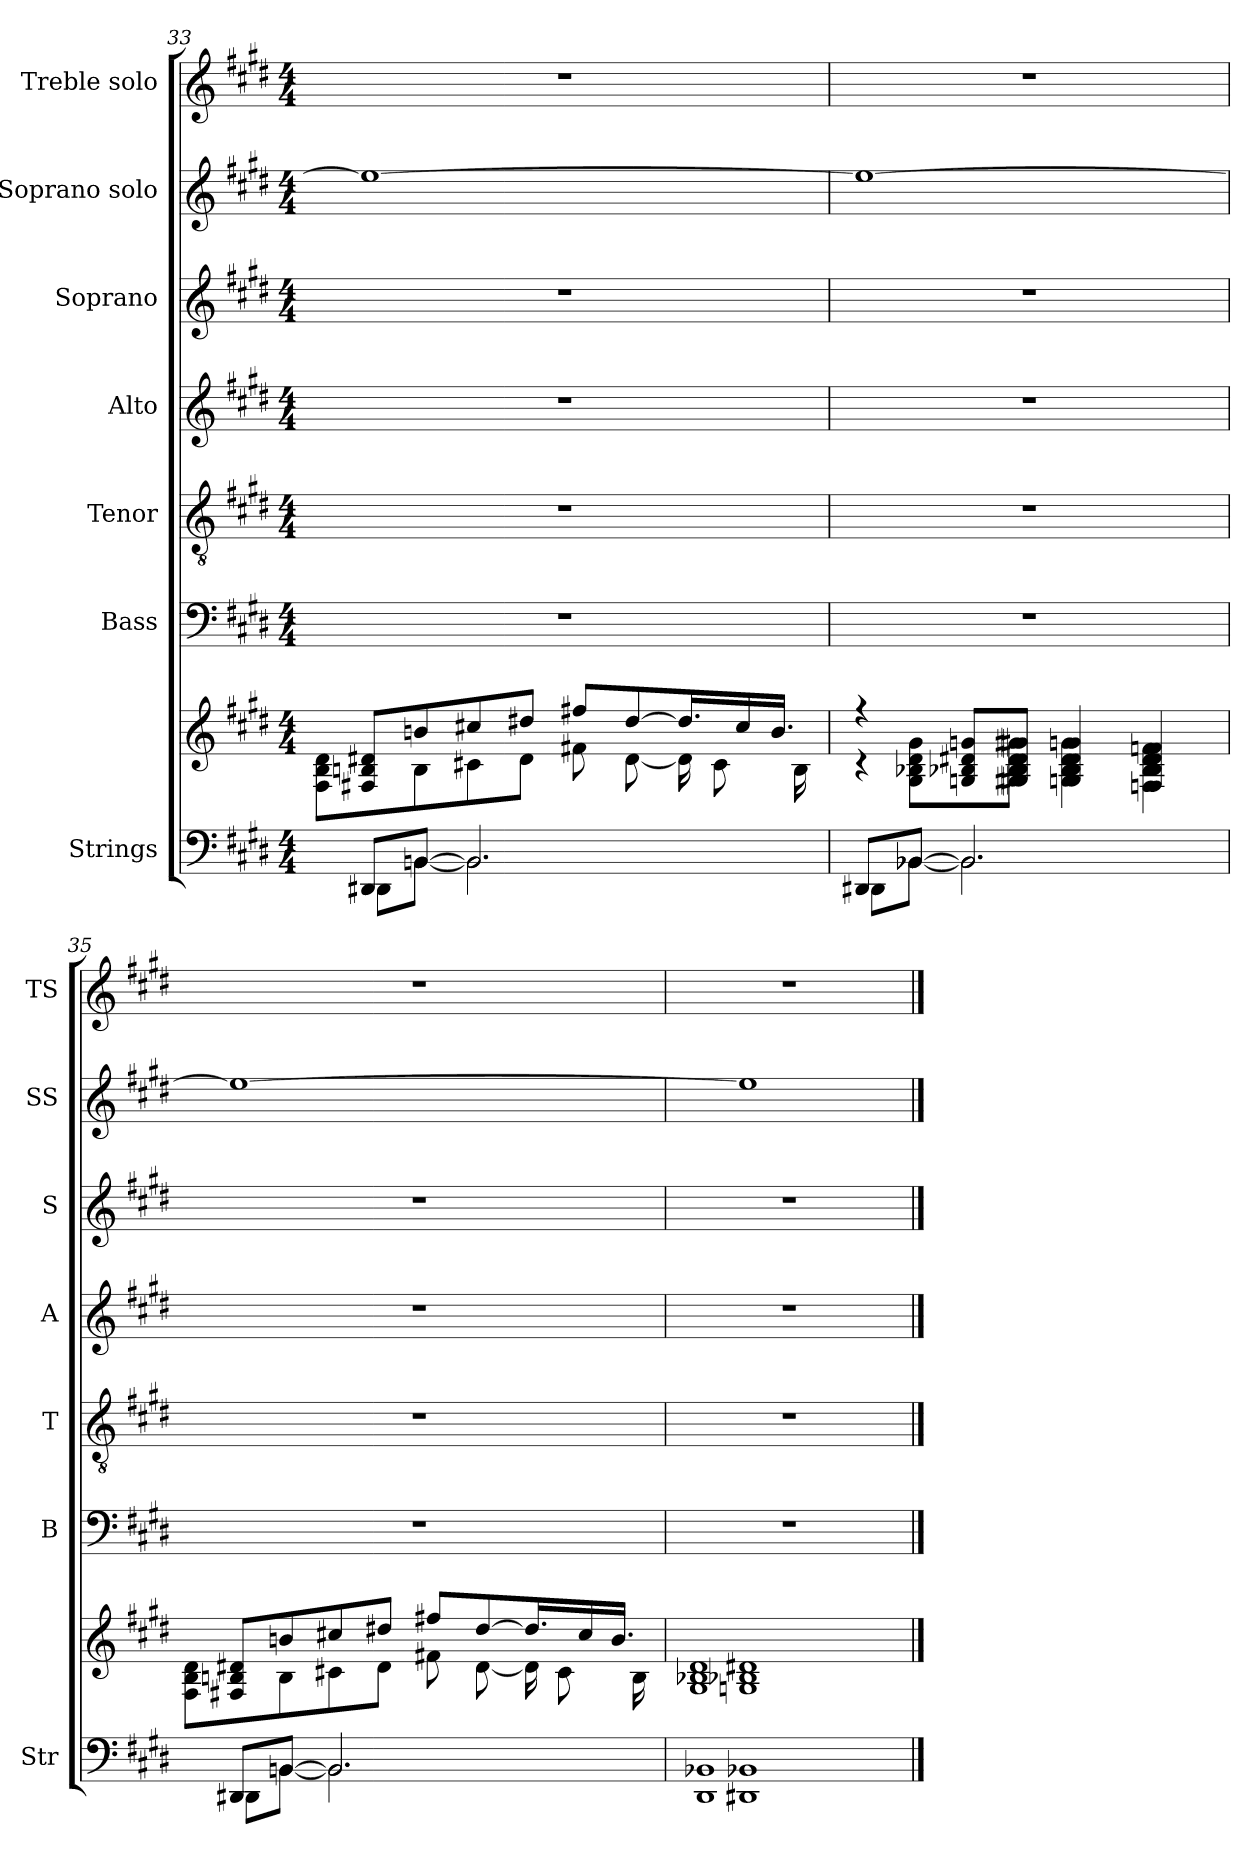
**kern	**kern	**kern	**kern	**kern	**kern	**kern	**kern
*part7	*part7	*part6	*part5	*part4	*part3	*part2	*part1
*staff8	*staff7	*staff6	*staff5	*staff4	*staff3	*staff2	*staff1
*I"Strings	*	*I"Bass	*I"Tenor	*I"Alto	*I"Soprano	*I"Soprano solo	*I"Treble solo
*I'Str	*	*I'B	*I'T	*I'A	*I'S	*I'SS	*I'TS
!!LO:PB:g=z
*clefF4	*clefG2	*clefF4	*clefGv2	*clefG2	*clefG2	*clefG2	*clefG2
*k[f#c#g#d#]	*k[f#c#g#d#]	*k[f#c#g#d#]	*k[f#c#g#d#]	*k[f#c#g#d#]	*k[f#c#g#d#]	*k[f#c#g#d#]	*k[f#c#g#d#]
*E:	*E:	*E:	*E:	*E:	*E:	*E:	*E:
*M4/4	*M4/4	*M4/4	*M4/4	*M4/4	*M4/4	*M4/4	*M4/4
=33	=33	=33	=33	=33	=33	=33	=33
*^	*^	*	*	*	*	*	*
8DD#X/L	8DD#\L	8F#X/ 8Bn/ 8d#X/L	8F#\ 8B\ 8d#\L	1r	1r	1r	1r	1ee-_	1r
[8BBn/J	[8BB\J	8bn/	8B\	.	.	.	.	.	.
2.BB/]	2.BB\]	8cc#X/	8c#X\	.	.	.	.	.	.
.	.	8dd#X/J	8d#\J	.	.	.	.	.	.
.	.	8ff#X/L	8f#X\L	.	.	.	.	.	.
.	.	[8dd#/	[8d#\	.	.	.	.	.	.
.	.	16.dd#/L]	16d#\L]	.	.	.	.	.	.
.	.	.	8c#\	.	.	.	.	.	.
.	.	16cc#/	.	.	.	.	.	.	.
.	.	16.b/JJ	.	.	.	.	.	.	.
.	.	.	16B\Jk	.	.	.	.	.	.
=34	=34	=34	=34	=34	=34	=34	=34	=34	=34
8DD#X/L	8DD#\L	4r	4r	1r	1r	1r	1r	1ee-_	1r
[8BB-/J	[8BB-\J	.	.	.	.	.	.	.	.
2.BB-/]	2.BB-\]	8G/ 8B-/ 8d#X/ 8g/L	8G\ 8B-\ 8d#\ 8g\L	.	.	.	.	.	.
.	.	8G#X/ 8B-/ 8d#/ 8g#X/J	8G#\ 8B-\ 8d#\ 8g#\J	.	.	.	.	.	.
.	.	4Gn/ 4B-/ 4d#/ 4gn/	4G\ 4B-\ 4d#\ 4g\	.	.	.	.	.	.
.	.	4F/ 4B-/ 4d#/ 4f/	4F\ 4B-\ 4d#\ 4f\	.	.	.	.	.	.
!!LO:LB:g=z
=35	=35	=35	=35	=35	=35	=35	=35	=35	=35
8DD#X/L	8DD#\L	8F#X/ 8Bn/ 8d#X/L	8F#\ 8B\ 8d#\L	1r	1r	1r	1r	1ee-_	1r
[8BBn/J	[8BB\J	8bn/	8B\	.	.	.	.	.	.
2.BB/]	2.BB\]	8cc#X/	8c#X\	.	.	.	.	.	.
.	.	8dd#X/J	8d#\J	.	.	.	.	.	.
.	.	8ff#X/L	8f#X\L	.	.	.	.	.	.
.	.	[8dd#/	[8d#\	.	.	.	.	.	.
.	.	16.dd#/L]	16d#\L]	.	.	.	.	.	.
.	.	.	8c#\	.	.	.	.	.	.
.	.	16cc#/	.	.	.	.	.	.	.
.	.	16.b/JJ	.	.	.	.	.	.	.
.	.	.	16B\Jk	.	.	.	.	.	.
=36	=36	=36	=36	=36	=36	=36	=36	=36	=36
1DD#X 1BB-	1DD# 1BB-	1G 1B- 1d#X	1G 1B- 1d#	1r	1r	1r	1r	1ee-]	1r
*v	*v	*	*	*	*	*	*	*	*
*	*v	*v	*	*	*	*	*	*
==	==	==	==	==	==	==	==
*-	*-	*-	*-	*-	*-	*-	*-
